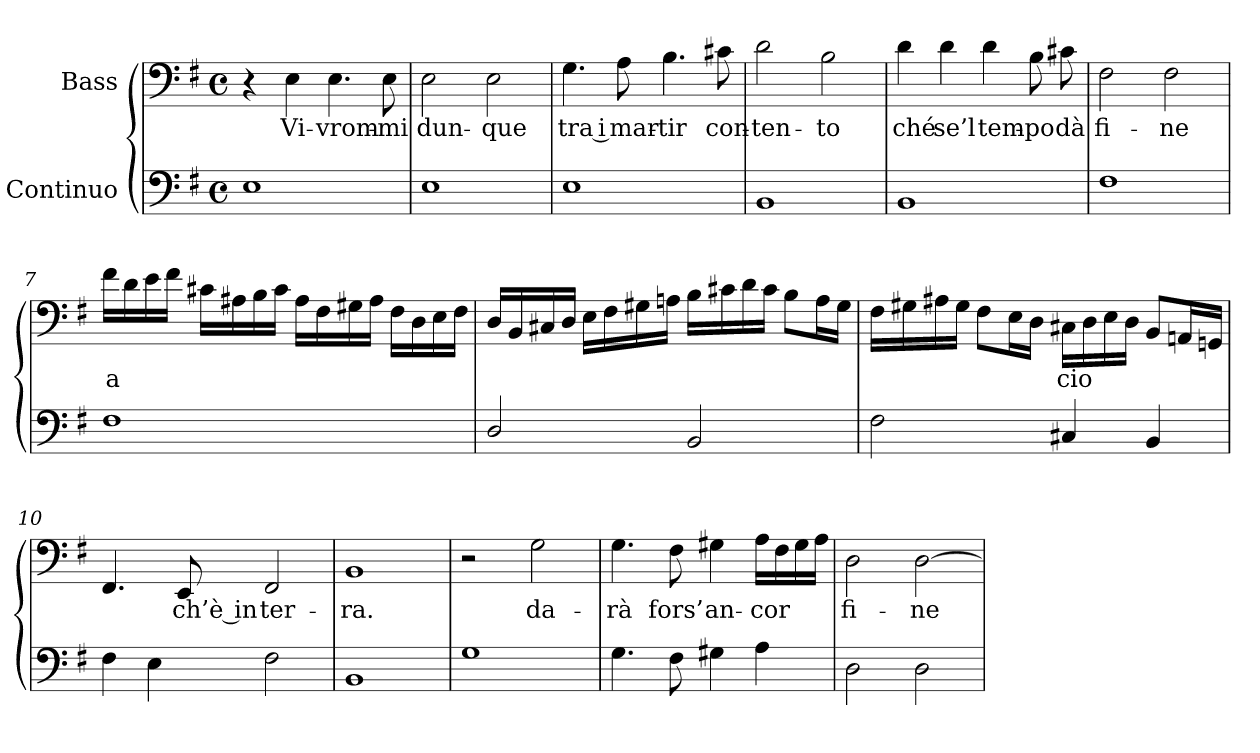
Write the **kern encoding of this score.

**kern	**kern	**text
*part2	*part1	*part1
*staff2	*staff1	*staff1
*I"Continuo	*I"Bass	*
*clefF4	*clefF4	*
*k[f#]	*k[f#]	*
*e:	*e:	*
*M4/4	*M4/4	*
*met(c)	*met(c)	*
=1||	=1||	=1||
1E	4r	.
!	!	!LO:LY:b
.	4E\	Vi-
!	!	!LO:LY:b
.	4.E\	-vrom-
!	!	!LO:LY:b
.	8E\	-mi
=2	=2	=2
!	!	!LO:LY:b
1E	2E\	dun-
!	!	!LO:LY:b
.	2E\	-que
=3	=3	=3
!	!	!LO:LY:b
1E	4.G\	tra i
!	!	!LO:LY:b
.	8A\	mar-
!	!	!LO:LY:b
.	4.B\	-tir
!	!	!LO:LY:b
.	8c#X\	con-
=4	=4	=4
!	!	!LO:LY:b
1BB	2d\	-ten-
!	!	!LO:LY:b
.	2B\	-to
=5	=5	=5
!	!	!LO:LY:b
1BB	4d\	ché
!	!	!LO:LY:b
.	4d\	se’l
!	!	!LO:LY:b
.	4d\	tem-
!	!	!LO:LY:b
.	8B\	-po
!	!	!LO:LY:b
.	8c#X\	dà
=6	=6	=6
!	!	!LO:LY:b
1F#	2F#\	fi-
!	!	!LO:LY:b
.	2F#\	-ne
!!LO:LB:g=z
=7	=7	=7
!	!	!LO:LY:b
1F#	16f#\LL	-a
.	16d\	.
.	16e\	.
.	16f#\JJ	.
.	16c#X\LL	.
.	16A#X\	.
.	16B\	.
.	16c#\JJ	.
.	16A#\LL	.
.	16F#\	.
.	16G#X\	.
.	16A#\JJ	.
.	16F#\LL	.
.	16D\	.
.	16E\	.
.	16F#\JJ	.
=8	=8	=8
2D/	16D/LL	.
.	16BB/	.
.	16C#X/	.
.	16D/JJ	.
.	16E\LL	.
.	16F#\	.
.	16G#X\	.
.	16An\JJ	.
2BB/	16B\LL	.
.	16c#X\	.
.	16d\	.
.	16c#\JJ	.
.	8B\L	.
.	16A\L	.
.	16G#\JJ	.
=9	=9	=9
2F#\	16F#\LL	.
.	16G#X\	.
.	16A#X\	.
.	16G#\JJ	.
.	8F#\L	.
.	16E\L	.
.	16D\JJ	.
!	!	!LO:LY:b
4C#X/	16C#X\LL	-cio
.	16D\	.
.	16E\	.
.	16D\JJ	.
4BB/	8BB/L	.
.	16AAn/L	.
.	16GGn/JJ	.
!!LO:LB:g=z
=10	=10	=10
4F#\	4.FF#/	.
4E\	.	.
!	!	!LO:LY:b
.	8EE/	ch’è in
!	!	!LO:LY:b
2F#\	2FF#/	ter-
=11	=11	=11
!	!	!LO:LY:b
1BB	1BB	-ra.
=12	=12	=12
1G	2r	.
!	!	!LO:LY:b
.	2G\	da-
=13	=13	=13
!	!	!LO:LY:b
4.G\	4.G\	-rà
!	!	!LO:LY:b
8F#\	8F#\	fors’
!	!	!LO:LY:b
4G#X\	4G#X\	an-
!	!	!LO:LY:b
4A\	16A\LL	-cor
.	16F#\	.
.	16G#\	.
.	16A\JJ	.
=14	=14	=14
!	!	!LO:LY:b
2D\	2D\	fi-
!	!	!LO:LY:b
2D\	[>2D\	-ne
=	=	=
*-	*-	*-
